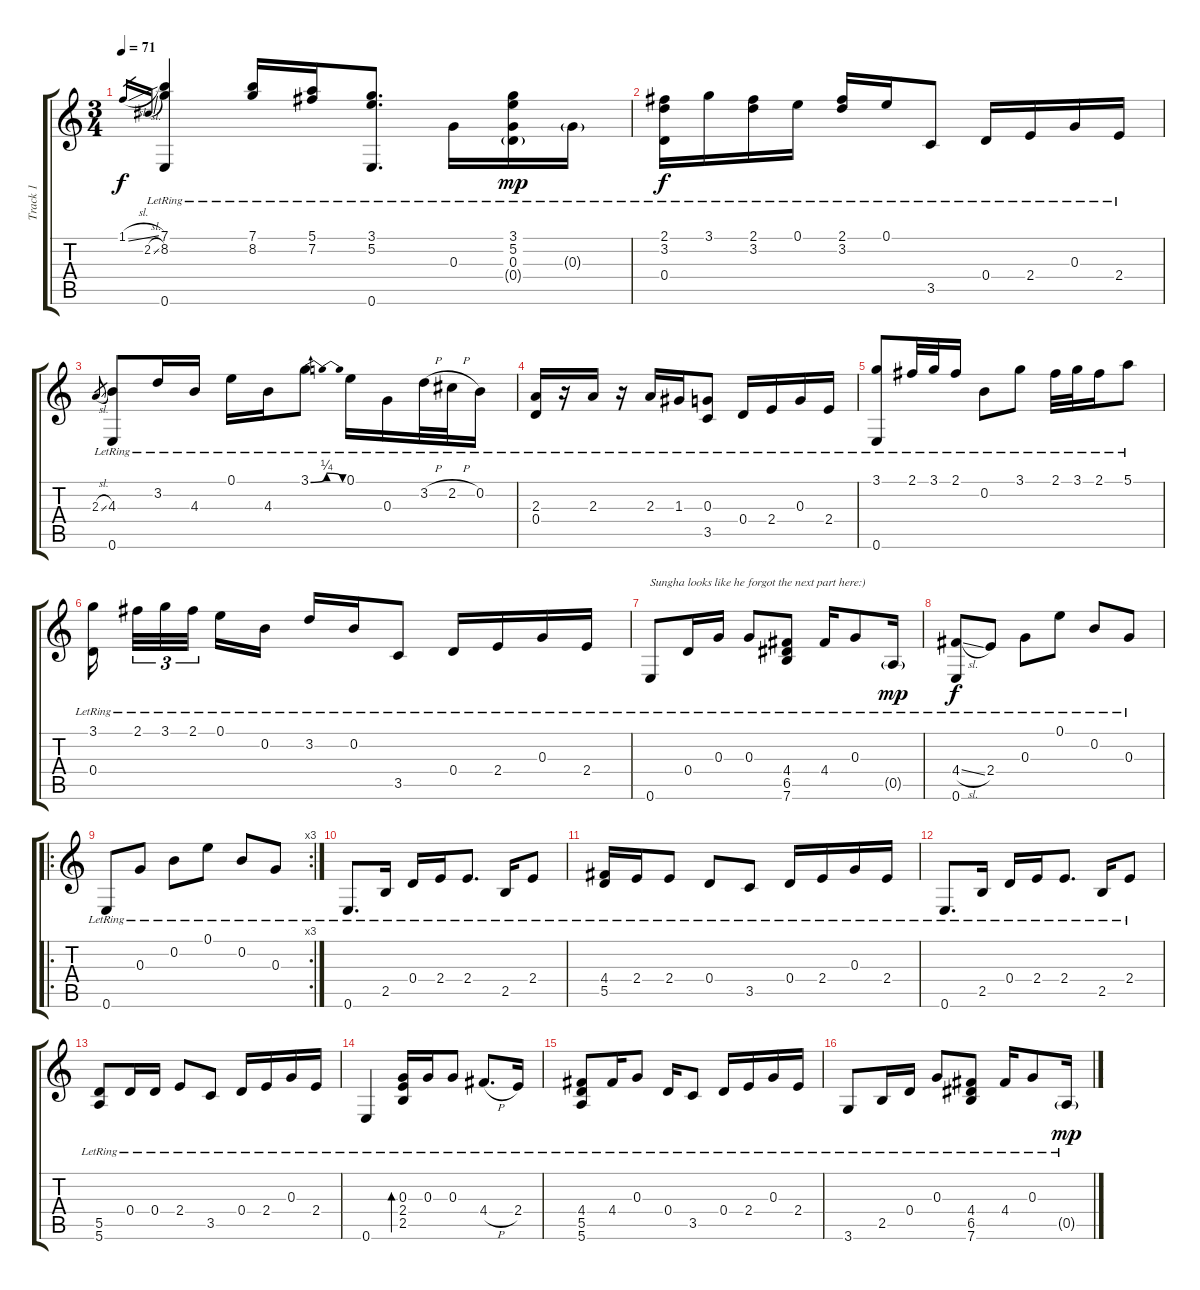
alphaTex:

\track ("Track 1" "Track 1") {instrument acousticguitarsteel}
\staff {score tabs}
\tuning (E4 B3 G3 D3 A2 E2) {hide}
\ts (3 4)
\tempo 71
\clef g2
\ks c
1.1{sl}.16{gr dy f} 2.2{sl}.16{gr} (7.1{lr} 8.2{lr} 0.6{lr}).4 (7.1{lr} 8.2{lr}).16 (5.1{lr} 7.2{lr}).16 (3.1{lr} 5.2{lr} 0.6{lr}).8{d} 0.3{lr}.16 (3.1{lr} 5.2{lr} 0.3{lr} 0.4{g lr}).16{dy mp} 0.3{g lr}.16 |
(2.1{lr} 3.2{lr} 0.4{lr}).16{dy f} 3.1{lr}.16 (2.1{lr} 3.2{lr}).16 0.1{lr}.16 (2.1{lr} 3.2{lr}).16 0.1{lr}.16 3.5{lr}.8 0.4{lr}.16 2.4{lr}.16 0.3{lr}.16 2.4{lr}.16 |
2.3{sl}.8{gr} (4.3{lr} 0.6{lr}).8 3.2{lr}.16 4.3{lr}.16 0.1{lr}.16 4.3{lr}.16 3.1{be (bendrelease 0 0 15 1 45 1 60 0) lr}.8 0.1{lr}.16 0.3{lr}.16 3.2{h lr}.32 2.2{h lr}.32 0.2{lr}.16 |
(2.3{lr} 0.4{lr}).16 r.16 2.3{lr}.16 r.16 2.3{lr}.16 1.3{lr}.16 (0.3{lr} 3.5{lr}).8 0.4{lr}.16 2.4{lr}.16 0.3{lr}.16 2.4{lr}.16 |
(3.1{lr} 0.6{lr}).8 2.1{lr}.32 3.1{lr}.32 2.1{lr}.16 0.2{lr}.8 3.1{lr}.8 2.1{lr}.32 3.1{lr}.32 2.1{lr}.16 5.1{lr}.8 |
(3.1{lr} 0.4{lr}).16{beam splitsecondary} 2.1{lr}.32{tu (3 2)} 3.1{lr}.32{tu (3 2)} 2.1{lr}.32{tu (3 2) beam splitsecondary} 0.1{lr}.16 0.2{lr}.16 3.2{lr}.16 0.2{lr}.16 3.5{lr}.8 0.4{lr}.16 2.4{lr}.16 0.3{lr}.16 2.4{lr}.16 |
0.6{lr}.8{txt "Sungha looks like he forgot the next part here:)"} 0.4{lr}.16 0.3{lr}.16 0.3{lr}.8 (4.4{lr} 6.5{lr} 7.6{lr}).8 4.4{lr}.16 0.3{lr}.8 0.5{g lr}.16{dy mp} |
(4.4{sl lr} 0.6{lr}).8{dy f} 2.4{lr}.8 0.3{lr}.8 0.1{lr}.8 0.2{lr}.8 0.3{lr}.8 |
\ro
\rc 3
0.6{lr}.8 0.3{lr}.8 0.2{lr}.8 0.1{lr}.8 0.2{lr}.8 0.3{lr}.8 |
0.6{lr}.8{d} 2.5{lr}.16 0.4{lr}.16 2.4{lr}.16 2.4{lr}.8{d} 2.5{lr}.16 2.4{lr}.8 |
(4.4{lr} 5.5{lr}).16 2.4{lr}.16 2.4{lr}.8 0.4{lr}.8 3.5{lr}.8 0.4{lr}.16 2.4{lr}.16 0.3{lr}.16 2.4{lr}.16 |
0.6{lr}.8{d} 2.5{lr}.16 0.4{lr}.16 2.4{lr}.16 2.4{lr}.8{d} 2.5{lr}.16 2.4{lr}.8 |
(5.5{lr} 5.6{lr}).8 0.4{lr}.16 0.4{lr}.16 2.4{lr}.8 3.5{lr}.8 0.4{lr}.16 2.4{lr}.16 0.3{lr}.16 2.4{lr}.16 |
0.6{lr}.4 (0.3{lr} 2.4{lr} 2.5{lr}).16{bd 60} 0.3{lr}.16 0.3{lr}.8 4.4{h lr}.8{d} 2.4{lr}.16 |
(4.4{lr} 5.5{lr} 5.6{lr}).8 4.4{lr}.16 0.3{lr}.8 0.4{lr}.16 3.5{lr}.8 0.4{lr}.16 2.4{lr}.16 0.3{lr}.16 2.4{lr}.16 |
3.6{lr}.8 2.5{lr}.16 0.4{lr}.16 0.3{lr}.8 (4.4{lr} 6.5{lr} 7.6{lr}).8 4.4{lr}.16 0.3{lr}.8 0.5{g lr}.16{dy mp}
